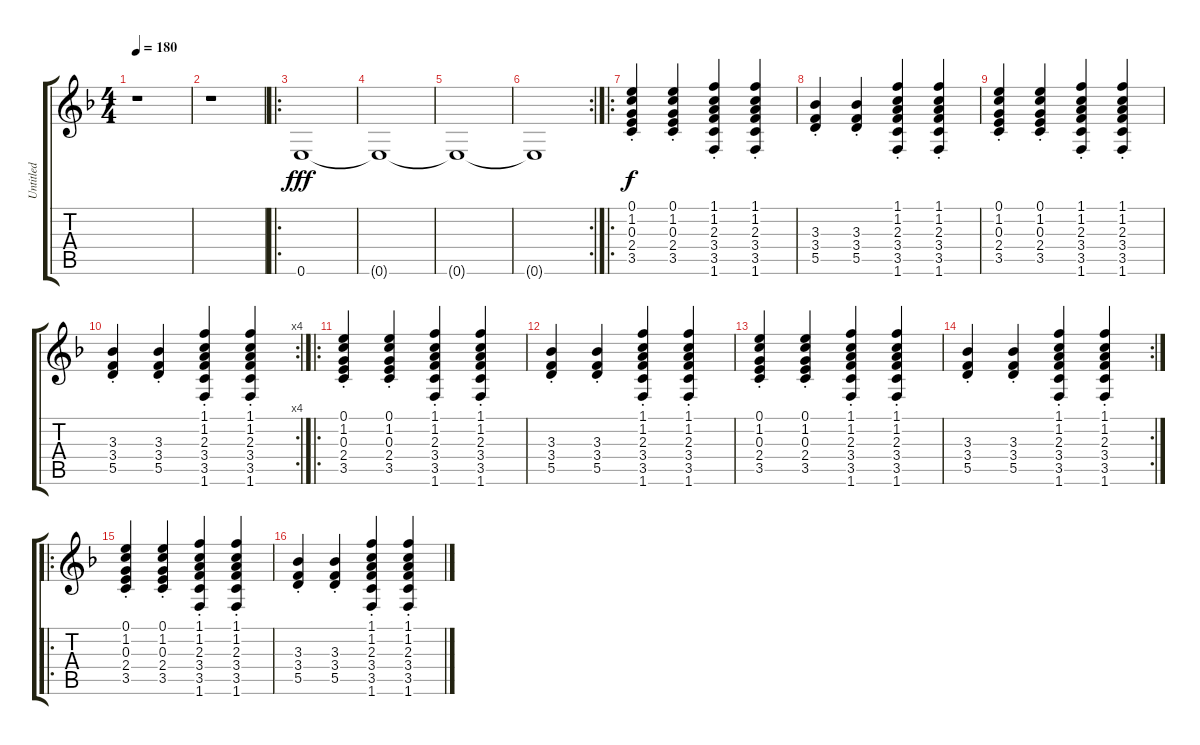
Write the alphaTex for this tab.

\track ("Untitled" "Untitled") {instrument electricguitarclean}
\staff {score tabs}
\tuning (E4 B3 G3 D3 A2 E2) {hide}
\ts (4 4)
\tempo 180
\clef g2
\ks f
r.1{dy f} |
r.1 |
\ro
0.6.1{dy fff} |
0.6{t}.1 |
0.6{t}.1 |
\rc 2
0.6{t}.1 |
\ro
(0.1{st} 1.2{st} 0.3{st} 2.4{st} 3.5{st}).4{dy f} (0.1{st} 1.2{st} 0.3{st} 2.4{st} 3.5{st}).4 (1.1{st} 1.2{st} 2.3{st} 3.4{st} 3.5{st} 1.6{st}).4 (1.1{st} 1.2{st} 2.3{st} 3.4{st} 3.5{st} 1.6{st}).4 |
(3.3{st} 3.4{st} 5.5{st}).4 (3.3{st} 3.4{st} 5.5{st}).4 (1.1{st} 1.2{st} 2.3{st} 3.4{st} 3.5{st} 1.6{st}).4 (1.1{st} 1.2{st} 2.3{st} 3.4{st} 3.5{st} 1.6{st}).4 |
(0.1{st} 1.2{st} 0.3{st} 2.4{st} 3.5{st}).4 (0.1{st} 1.2{st} 0.3{st} 2.4{st} 3.5{st}).4 (1.1{st} 1.2{st} 2.3{st} 3.4{st} 3.5{st} 1.6{st}).4 (1.1{st} 1.2{st} 2.3{st} 3.4{st} 3.5{st} 1.6{st}).4 |
\rc 4
(3.3{st} 3.4{st} 5.5{st}).4 (3.3{st} 3.4{st} 5.5{st}).4 (1.1{st} 1.2{st} 2.3{st} 3.4{st} 3.5{st} 1.6{st}).4 (1.1{st} 1.2{st} 2.3{st} 3.4{st} 3.5{st} 1.6{st}).4 |
\ro
(0.1{st} 1.2{st} 0.3{st} 2.4{st} 3.5{st}).4 (0.1{st} 1.2{st} 0.3{st} 2.4{st} 3.5{st}).4 (1.1{st} 1.2{st} 2.3{st} 3.4{st} 3.5{st} 1.6{st}).4 (1.1{st} 1.2{st} 2.3{st} 3.4{st} 3.5{st} 1.6{st}).4 |
(3.3{st} 3.4{st} 5.5{st}).4 (3.3{st} 3.4{st} 5.5{st}).4 (1.1{st} 1.2{st} 2.3{st} 3.4{st} 3.5{st} 1.6{st}).4 (1.1{st} 1.2{st} 2.3{st} 3.4{st} 3.5{st} 1.6{st}).4 |
(0.1{st} 1.2{st} 0.3{st} 2.4{st} 3.5{st}).4 (0.1{st} 1.2{st} 0.3{st} 2.4{st} 3.5{st}).4 (1.1{st} 1.2{st} 2.3{st} 3.4{st} 3.5{st} 1.6{st}).4 (1.1{st} 1.2{st} 2.3{st} 3.4{st} 3.5{st} 1.6{st}).4 |
\rc 2
(3.3{st} 3.4{st} 5.5{st}).4 (3.3{st} 3.4{st} 5.5{st}).4 (1.1{st} 1.2{st} 2.3{st} 3.4{st} 3.5{st} 1.6{st}).4 (1.1{st} 1.2{st} 2.3{st} 3.4{st} 3.5{st} 1.6{st}).4 |
\ro
(0.1{st} 1.2{st} 0.3{st} 2.4{st} 3.5{st}).4 (0.1{st} 1.2{st} 0.3{st} 2.4{st} 3.5{st}).4 (1.1{st} 1.2{st} 2.3{st} 3.4{st} 3.5{st} 1.6{st}).4 (1.1{st} 1.2{st} 2.3{st} 3.4{st} 3.5{st} 1.6{st}).4 |
(3.3{st} 3.4{st} 5.5{st}).4 (3.3{st} 3.4{st} 5.5{st}).4 (1.1{st} 1.2{st} 2.3{st} 3.4{st} 3.5{st} 1.6{st}).4 (1.1{st} 1.2{st} 2.3{st} 3.4{st} 3.5{st} 1.6{st}).4
